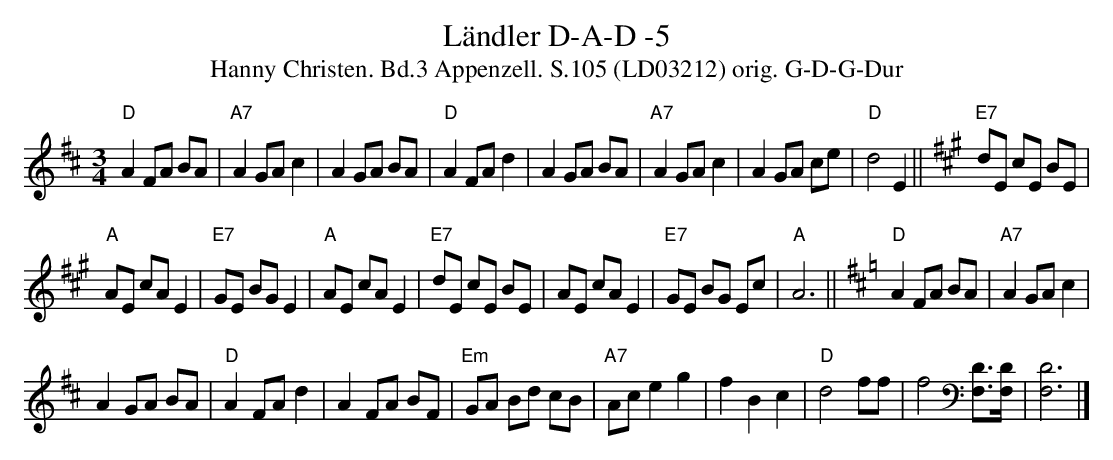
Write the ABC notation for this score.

X:1
T:Ländler D-A-D -5
T:Hanny Christen. Bd.3 Appenzell. S.105 (LD03212) orig. G-D-G-Dur
M:3/4
L:1/8
K:Dmaj
"D"A2 FA BA | "A7"A2 GA c2 | A2 GA BA | "D"A2 FA d2 | A2 GA BA | "A7"A2 GA c2 | A2 GA ce | "D"d4 E2 || [K:Amaj] "E7"dE cE BE |
"A"AE cA E2 | "E7"GE BG E2 | "A"AE cA E2 | "E7"dE cE BE | AE cA E2 | "E7"GE BG Ec | "A"A6 || [K:Dmaj] "D"A2 FA BA | "A7"A2 GA c2 |
A2 GA BA | "D"A2 FA d2 | A2 FA BF | "Em"GA Bd cB | "A7"Ac e2 g2 | f2 B2 c2 | "D"d4 ff | f4 [F,D]>[F,D] | [F,6D6] |]
